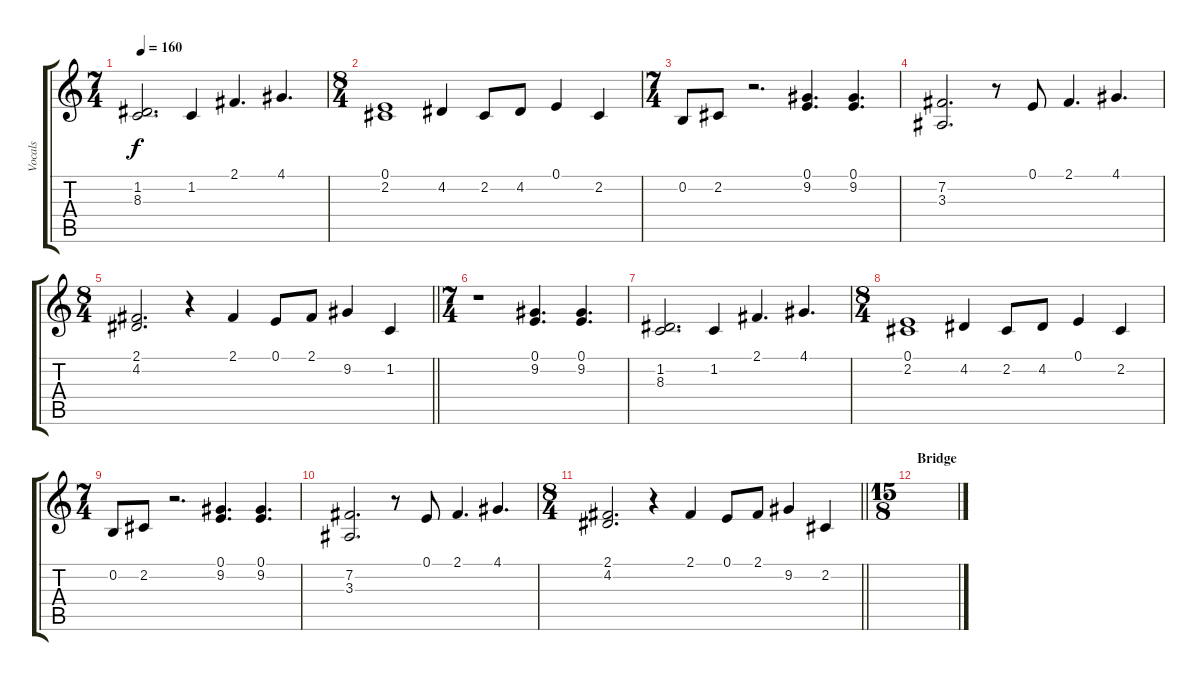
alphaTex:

\track ("Vocals" "Vocals") {instrument cello}
\staff {score tabs}
\tuning (E4 B3 G3 D3 A2 E2) {hide}
\ts (7 4)
\tempo 160
\clef g2
\ks c
(1.2 8.3).2{d dy f} 1.2.4 2.1.4{d} 4.1.4{d} |
\ts (8 4)
(0.1 2.2).1 4.2.4 2.2.8 4.2.8 0.1.4 2.2.4 |
\ts (7 4)
0.2.8 2.2.8 r.2{d} (0.1 9.2).4{d} (0.1 9.2).4{d} |
(7.2 3.3).2{d} r.8 0.1.8 2.1.4{d} 4.1.4{d} |
\ts (8 4)
\barLineRight lightlight
(2.1 4.2).2{d} r.4 2.1.4 0.1.8 2.1.8 9.2.4 1.2.4 |
\ts (7 4)
r.1 (0.1 9.2).4{d} (0.1 9.2).4{d} |
(1.2 8.3).2{d} 1.2.4 2.1.4{d} 4.1.4{d} |
\ts (8 4)
(0.1 2.2).1 4.2.4 2.2.8 4.2.8 0.1.4 2.2.4 |
\ts (7 4)
0.2.8 2.2.8 r.2{d} (0.1 9.2).4{d} (0.1 9.2).4{d} |
(7.2 3.3).2{d} r.8 0.1.8 2.1.4{d} 4.1.4{d} |
\ts (8 4)
\barLineRight lightlight
(2.1 4.2).2{d} r.4 2.1.4 0.1.8 2.1.8 9.2.4 2.2.4 |
\ts (15 8)
\section ("" "Bridge")
